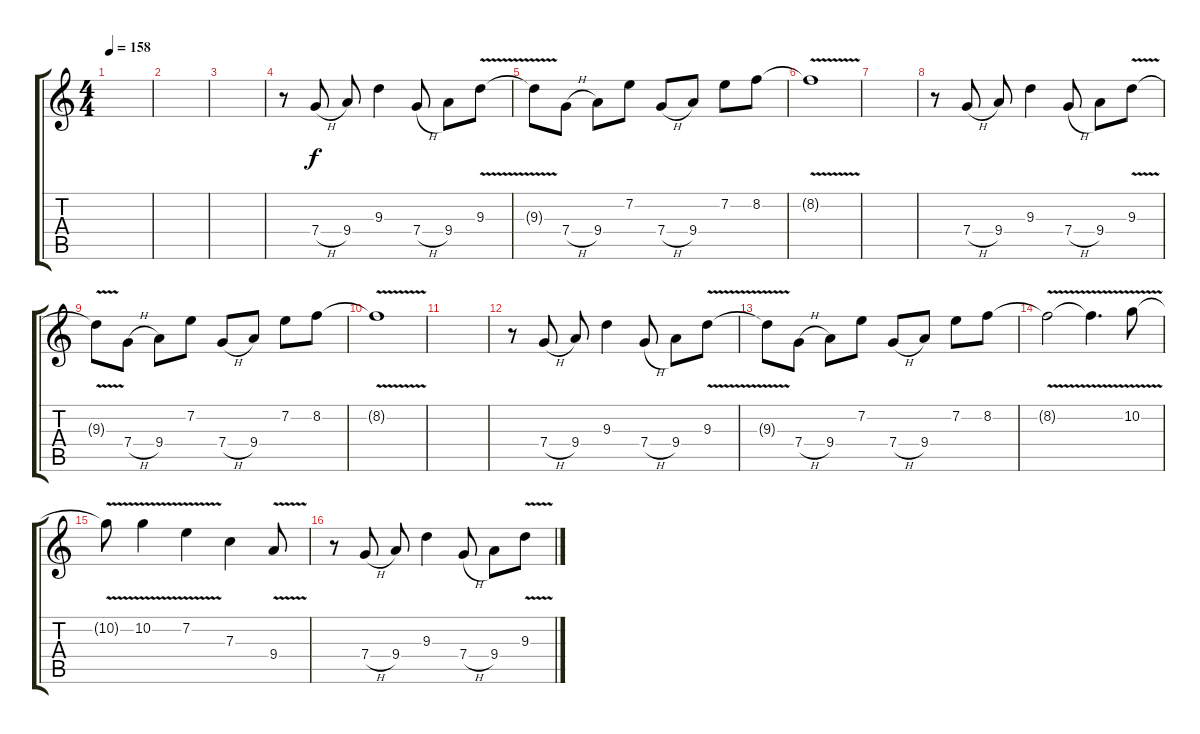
\track ("  " "  ") {instrument electricguitarjazz}
\staff {score tabs}
\tuning (D4 A3 F3 C3 G2 D2) {hide}
\ts (4 4)
\tempo 158
\clef g2
\ks c
|
|
|
r.8 7.4{h}.8 9.4.8 9.3.4 7.4{h}.8 9.4.8 9.3{v}.8 |
9.3{t}.8 7.4{h}.8 9.4.8 7.2.8 7.4{h}.8 9.4.8 7.2.8 8.2.8 |
8.2{v t}.1 |
|
r.8 7.4{h}.8 9.4.8 9.3.4 7.4{h}.8 9.4.8 9.3{v}.8 |
9.3{t}.8 7.4{h}.8 9.4.8 7.2.8 7.4{h}.8 9.4.8 7.2.8 8.2.8 |
8.2{v t}.1 |
|
r.8 7.4{h}.8 9.4.8 9.3.4 7.4{h}.8 9.4.8 9.3{v}.8 |
9.3{t}.8 7.4{h}.8 9.4.8 7.2.8 7.4{h}.8 9.4.8 7.2.8 8.2.8 |
8.2{v t}.2 8.2{t}.4{d} 10.2{v}.8 |
10.2{t}.8 10.2{v}.4 7.2{v}.4 7.3.4 9.4{v}.8 |
r.8 7.4{h}.8 9.4.8 9.3.4 7.4{h}.8 9.4.8 9.3{v}.8
